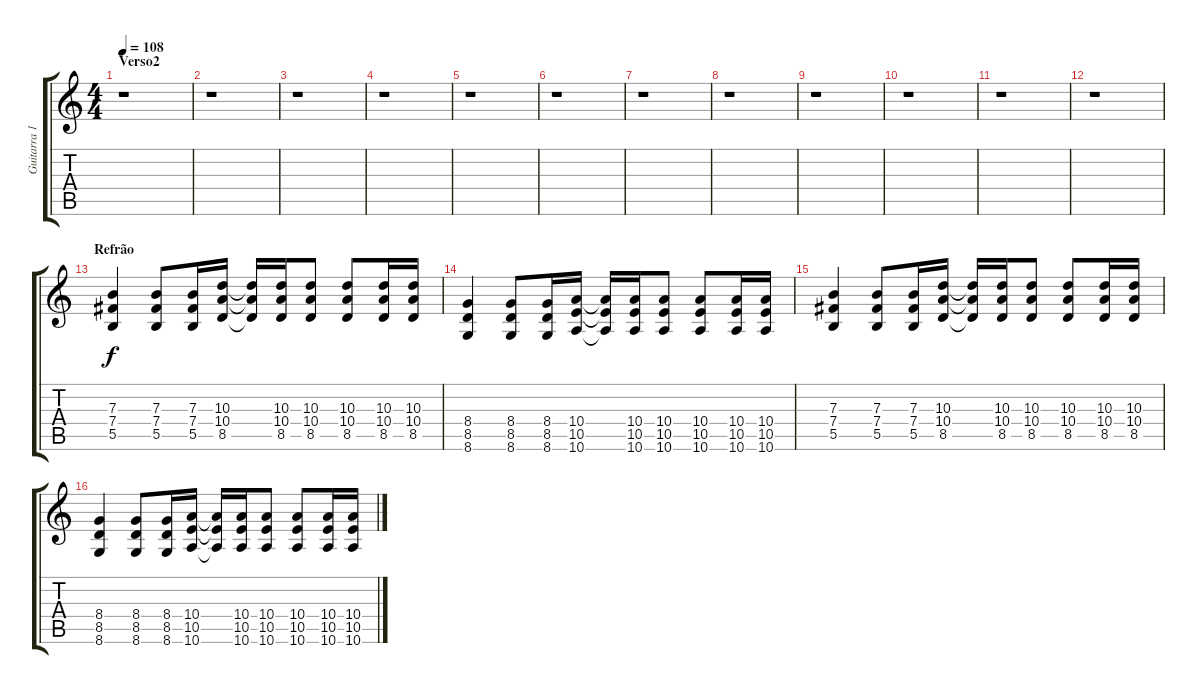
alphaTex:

\track ("Guitarra 1(Brad)" "Guitarra 1") {instrument distortionguitar}
\staff {score tabs}
\tuning (Db4 Ab3 E3 B2 Gb2 B1) {hide}
\ts (4 4)
\section ("" "Verso2")
\tempo 108
\clef g2
\ks c
r.1{dy f} |
r.1 |
r.1 |
r.1 |
r.1 |
r.1 |
r.1 |
r.1 |
r.1 |
r.1 |
r.1 |
r.1 |
\section ("" "Refrão")
(7.3 7.4 5.5).4 (7.3 7.4 5.5).8 (7.3 7.4 5.5).16 (10.3 10.4 8.5).16 (10.3{t} 10.4{t} 8.5{t}).16 (10.3 10.4 8.5).16 (10.3 10.4 8.5).8 (10.3 10.4 8.5).8 (10.3 10.4 8.5).16 (10.3 10.4 8.5).16 |
(8.4 8.5 8.6).4 (8.4 8.5 8.6).8 (8.4 8.5 8.6).16 (10.4 10.5 10.6).16 (10.4{t} 10.5{t} 10.6{t}).16 (10.4 10.5 10.6).16 (10.4 10.5 10.6).8 (10.4 10.5 10.6).8 (10.4 10.5 10.6).16 (10.4 10.5 10.6).16 |
(7.3 7.4 5.5).4 (7.3 7.4 5.5).8 (7.3 7.4 5.5).16 (10.3 10.4 8.5).16 (10.3{t} 10.4{t} 8.5{t}).16 (10.3 10.4 8.5).16 (10.3 10.4 8.5).8 (10.3 10.4 8.5).8 (10.3 10.4 8.5).16 (10.3 10.4 8.5).16 |
(8.4 8.5 8.6).4 (8.4 8.5 8.6).8 (8.4 8.5 8.6).16 (10.4 10.5 10.6).16 (10.4{t} 10.5{t} 10.6{t}).16 (10.4 10.5 10.6).16 (10.4 10.5 10.6).8 (10.4 10.5 10.6).8 (10.4 10.5 10.6).16 (10.4 10.5 10.6).16
